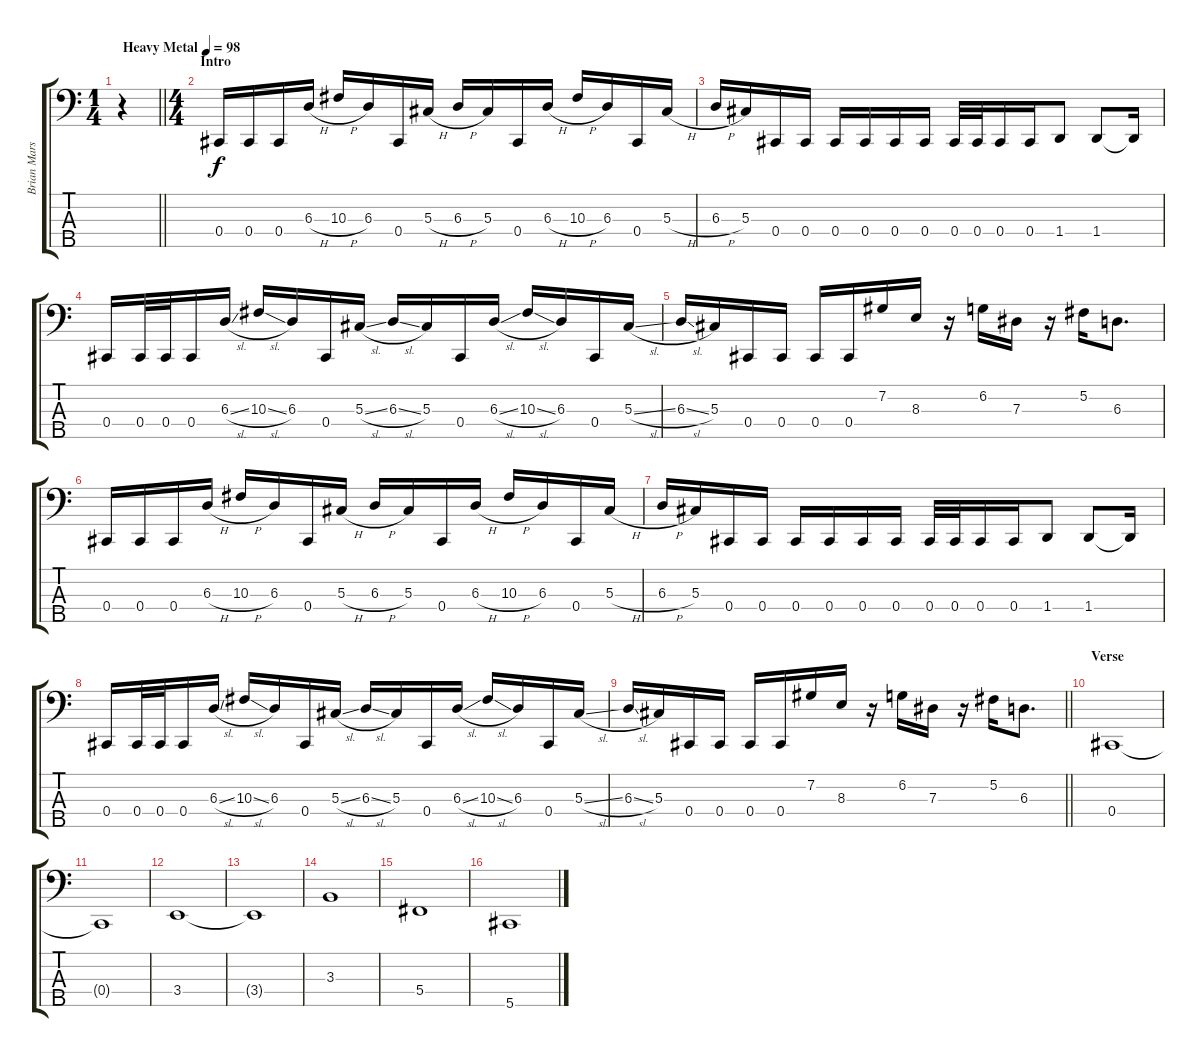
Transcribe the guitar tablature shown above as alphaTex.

\track ("Brian Marshall" "Brian Mars") {instrument electricbassfinger}
\staff {score tabs}
\tuning (Gb2 Db2 Ab1 Db1 Ab0) {hide}
\ts (1 4)
\tempo (98 "Heavy Metal")
\clef f4
\barLineRight lightlight
\ks c
r.4{dy f instrument electricbassfinger} |
\ts (4 4)
\section ("" "Intro")
0.4.16 0.4.16 0.4.16 6.3{h}.16 10.3{h}.16 6.3.16 0.4.16 5.3{h}.16 6.3{h}.16 5.3.16 0.4.16 6.3{h}.16 10.3{h}.16 6.3.16 0.4.16 5.3{h}.16 |
6.3{h}.16 5.3.16 0.4.16 0.4.16 0.4.16 0.4.16 0.4.16 0.4.16 0.4.32 0.4.32 0.4.16 0.4.16 1.4.8 1.4.8 1.4{t}.16 |
0.4.16 0.4.32 0.4.32 0.4.16 6.3{sl}.16 10.3{sl}.16 6.3.16 0.4.16 5.3{sl}.16 6.3{sl}.16 5.3.16 0.4.16 6.3{sl}.16 10.3{sl}.16 6.3.16 0.4.16 5.3{sl}.16 |
6.3{sl}.16 5.3.16 0.4.16 0.4.16 0.4.16 0.4.16 7.2.16 8.3.16 r.16 6.2.16 7.3.16 r.16 5.2.16 6.3.8{d} |
0.4.16 0.4.16 0.4.16 6.3{h}.16 10.3{h}.16 6.3.16 0.4.16 5.3{h}.16 6.3{h}.16 5.3.16 0.4.16 6.3{h}.16 10.3{h}.16 6.3.16 0.4.16 5.3{h}.16 |
6.3{h}.16 5.3.16 0.4.16 0.4.16 0.4.16 0.4.16 0.4.16 0.4.16 0.4.32 0.4.32 0.4.16 0.4.16 1.4.8 1.4.8 1.4{t}.16 |
0.4.16 0.4.32 0.4.32 0.4.16 6.3{sl}.16 10.3{sl}.16 6.3.16 0.4.16 5.3{sl}.16 6.3{sl}.16 5.3.16 0.4.16 6.3{sl}.16 10.3{sl}.16 6.3.16 0.4.16 5.3{sl}.16 |
\barLineRight lightlight
6.3{sl}.16 5.3.16 0.4.16 0.4.16 0.4.16 0.4.16 7.2.16 8.3.16 r.16 6.2.16 7.3.16 r.16 5.2.16 6.3.8{d} |
\section ("" "Verse")
0.4.1 |
0.4{t}.1 |
3.4.1 |
3.4{t}.1 |
3.3.1 |
5.4.1 |
5.5.1
